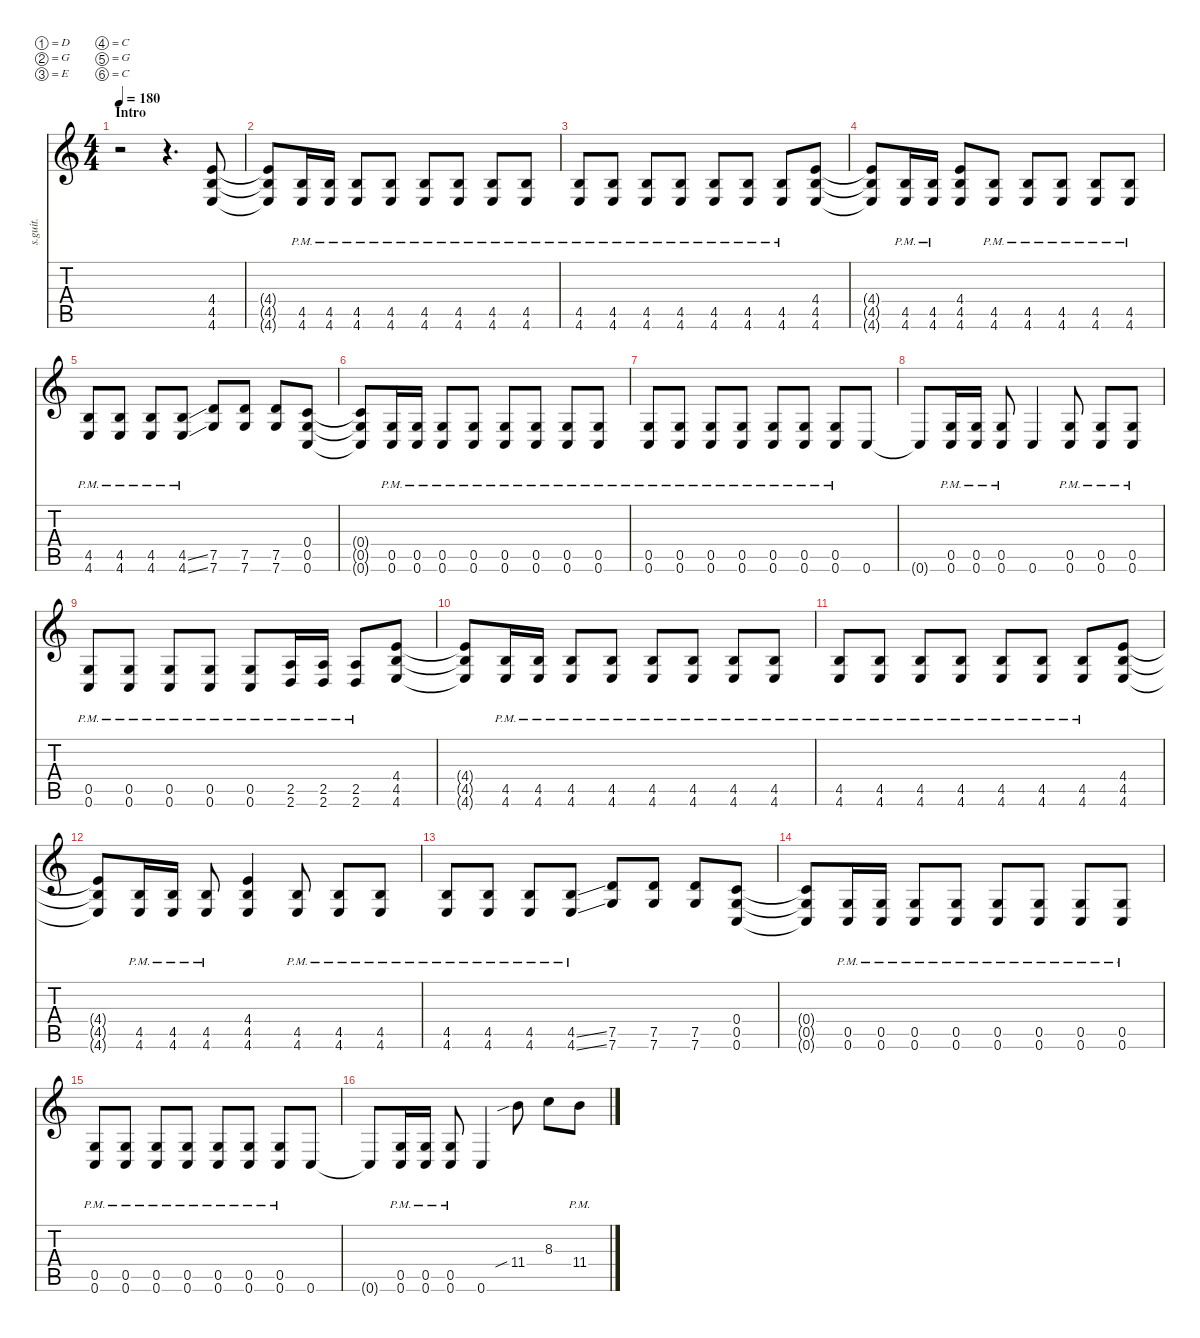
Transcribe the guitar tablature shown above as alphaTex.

\defaultSystemsLayout 4
\hideDynamics
\bracketExtendMode nobrackets
\track ("Rhythm Guitar 2" "s.guit.") {instrument distortionguitar}
\staff {score tabs}
\tuning (D4 G3 E3 C3 G2 C2)
\ts (4 4)
\beaming (8 2 2 2 2)
\section ("" "Intro")
\tempo 180
\clef g2
\ks c
r.2{dy mf instrument distortionguitar} r.4{d} (4.4 4.5 4.6).8{lyrics (0 "") lyrics (1 "") lyrics (2 "") lyrics (3 "") lyrics (4 "")} |
(4.4{t} 4.5{t} 4.6{t}).8{lyrics (0 "") lyrics (1 "") lyrics (2 "") lyrics (3 "") lyrics (4 "")} (4.5{pm} 4.6{pm}).16{lyrics (0 "") lyrics (1 "") lyrics (2 "") lyrics (3 "") lyrics (4 "")} (4.5{pm} 4.6{pm}).16{lyrics (0 "") lyrics (1 "") lyrics (2 "") lyrics (3 "") lyrics (4 "")} (4.5{pm} 4.6{pm}).8{lyrics (0 "") lyrics (1 "") lyrics (2 "") lyrics (3 "") lyrics (4 "")} (4.5{pm} 4.6{pm}).8{lyrics (0 "") lyrics (1 "") lyrics (2 "") lyrics (3 "") lyrics (4 "")} (4.5{pm} 4.6{pm}).8{lyrics (0 "") lyrics (1 "") lyrics (2 "") lyrics (3 "") lyrics (4 "")} (4.5{pm} 4.6{pm}).8{lyrics (0 "") lyrics (1 "") lyrics (2 "") lyrics (3 "") lyrics (4 "")} (4.5{pm} 4.6{pm}).8{lyrics (0 "") lyrics (1 "") lyrics (2 "") lyrics (3 "") lyrics (4 "")} (4.5{pm} 4.6{pm}).8{lyrics (0 "") lyrics (1 "") lyrics (2 "") lyrics (3 "") lyrics (4 "")} |
(4.5{pm} 4.6{pm}).8{lyrics (0 "") lyrics (1 "") lyrics (2 "") lyrics (3 "") lyrics (4 "")} (4.5{pm} 4.6{pm}).8{lyrics (0 "") lyrics (1 "") lyrics (2 "") lyrics (3 "") lyrics (4 "")} (4.5{pm} 4.6{pm}).8{lyrics (0 "") lyrics (1 "") lyrics (2 "") lyrics (3 "") lyrics (4 "")} (4.5{pm} 4.6{pm}).8{lyrics (0 "") lyrics (1 "") lyrics (2 "") lyrics (3 "") lyrics (4 "")} (4.5{pm} 4.6{pm}).8{lyrics (0 "") lyrics (1 "") lyrics (2 "") lyrics (3 "") lyrics (4 "")} (4.5{pm} 4.6{pm}).8{lyrics (0 "") lyrics (1 "") lyrics (2 "") lyrics (3 "") lyrics (4 "")} (4.5{pm} 4.6{pm}).8{lyrics (0 "") lyrics (1 "") lyrics (2 "") lyrics (3 "") lyrics (4 "")} (4.4 4.5 4.6).8{lyrics (0 "") lyrics (1 "") lyrics (2 "") lyrics (3 "") lyrics (4 "")} |
(4.4{t} 4.5{t} 4.6{t}).8{lyrics (0 "") lyrics (1 "") lyrics (2 "") lyrics (3 "") lyrics (4 "")} (4.5{pm} 4.6{pm}).16{lyrics (0 "") lyrics (1 "") lyrics (2 "") lyrics (3 "") lyrics (4 "")} (4.5{pm} 4.6{pm}).16{lyrics (0 "") lyrics (1 "") lyrics (2 "") lyrics (3 "") lyrics (4 "")} (4.4 4.5 4.6).8{lyrics (0 "") lyrics (1 "") lyrics (2 "") lyrics (3 "") lyrics (4 "")} (4.5{pm} 4.6{pm}).8{lyrics (0 "") lyrics (1 "") lyrics (2 "") lyrics (3 "") lyrics (4 "")} (4.5{pm} 4.6{pm}).8{lyrics (0 "") lyrics (1 "") lyrics (2 "") lyrics (3 "") lyrics (4 "")} (4.5{pm} 4.6{pm}).8{lyrics (0 "") lyrics (1 "") lyrics (2 "") lyrics (3 "") lyrics (4 "")} (4.5{pm} 4.6{pm}).8{lyrics (0 "") lyrics (1 "") lyrics (2 "") lyrics (3 "") lyrics (4 "")} (4.5{pm} 4.6{pm}).8{lyrics (0 "") lyrics (1 "") lyrics (2 "") lyrics (3 "") lyrics (4 "")} |
(4.5{pm} 4.6{pm}).8{lyrics (0 "") lyrics (1 "") lyrics (2 "") lyrics (3 "") lyrics (4 "")} (4.5{pm} 4.6{pm}).8{lyrics (0 "") lyrics (1 "") lyrics (2 "") lyrics (3 "") lyrics (4 "")} (4.5{pm} 4.6{pm}).8{lyrics (0 "") lyrics (1 "") lyrics (2 "") lyrics (3 "") lyrics (4 "")} (4.5{ss pm} 4.6{ss pm}).8{lyrics (0 "") lyrics (1 "") lyrics (2 "") lyrics (3 "") lyrics (4 "")} (7.5 7.6).8{lyrics (0 "") lyrics (1 "") lyrics (2 "") lyrics (3 "") lyrics (4 "")} (7.5 7.6).8{lyrics (0 "") lyrics (1 "") lyrics (2 "") lyrics (3 "") lyrics (4 "")} (7.5 7.6).8{lyrics (0 "") lyrics (1 "") lyrics (2 "") lyrics (3 "") lyrics (4 "")} (0.4 0.5 0.6).8{lyrics (0 "") lyrics (1 "") lyrics (2 "") lyrics (3 "") lyrics (4 "")} |
(0.4{t} 0.5{t} 0.6{t}).8{lyrics (0 "") lyrics (1 "") lyrics (2 "") lyrics (3 "") lyrics (4 "")} (0.5{pm} 0.6{pm}).16{lyrics (0 "") lyrics (1 "") lyrics (2 "") lyrics (3 "") lyrics (4 "")} (0.5{pm} 0.6{pm}).16{lyrics (0 "") lyrics (1 "") lyrics (2 "") lyrics (3 "") lyrics (4 "")} (0.5{pm} 0.6{pm}).8{lyrics (0 "") lyrics (1 "") lyrics (2 "") lyrics (3 "") lyrics (4 "")} (0.5{pm} 0.6{pm}).8{lyrics (0 "") lyrics (1 "") lyrics (2 "") lyrics (3 "") lyrics (4 "")} (0.5{pm} 0.6{pm}).8{lyrics (0 "") lyrics (1 "") lyrics (2 "") lyrics (3 "") lyrics (4 "")} (0.5{pm} 0.6{pm}).8{lyrics (0 "") lyrics (1 "") lyrics (2 "") lyrics (3 "") lyrics (4 "")} (0.5{pm} 0.6{pm}).8{lyrics (0 "") lyrics (1 "") lyrics (2 "") lyrics (3 "") lyrics (4 "")} (0.5{pm} 0.6{pm}).8{lyrics (0 "") lyrics (1 "") lyrics (2 "") lyrics (3 "") lyrics (4 "")} |
(0.5{pm} 0.6{pm}).8{lyrics (0 "") lyrics (1 "") lyrics (2 "") lyrics (3 "") lyrics (4 "")} (0.5{pm} 0.6{pm}).8{lyrics (0 "") lyrics (1 "") lyrics (2 "") lyrics (3 "") lyrics (4 "")} (0.5{pm} 0.6{pm}).8{lyrics (0 "") lyrics (1 "") lyrics (2 "") lyrics (3 "") lyrics (4 "")} (0.5{pm} 0.6{pm}).8{lyrics (0 "") lyrics (1 "") lyrics (2 "") lyrics (3 "") lyrics (4 "")} (0.5{pm} 0.6{pm}).8{lyrics (0 "") lyrics (1 "") lyrics (2 "") lyrics (3 "") lyrics (4 "")} (0.5{pm} 0.6{pm}).8{lyrics (0 "") lyrics (1 "") lyrics (2 "") lyrics (3 "") lyrics (4 "")} (0.5{pm} 0.6{pm}).8{lyrics (0 "") lyrics (1 "") lyrics (2 "") lyrics (3 "") lyrics (4 "")} 0.6.8{lyrics (0 "") lyrics (1 "") lyrics (2 "") lyrics (3 "") lyrics (4 "")} |
0.6{t}.8{lyrics (0 "") lyrics (1 "") lyrics (2 "") lyrics (3 "") lyrics (4 "")} (0.5{pm} 0.6{pm}).16{lyrics (0 "") lyrics (1 "") lyrics (2 "") lyrics (3 "") lyrics (4 "")} (0.5{pm} 0.6{pm}).16{lyrics (0 "") lyrics (1 "") lyrics (2 "") lyrics (3 "") lyrics (4 "")} (0.5{pm} 0.6{pm}).8{lyrics (0 "") lyrics (1 "") lyrics (2 "") lyrics (3 "") lyrics (4 "")} 0.6.4{lyrics (0 "") lyrics (1 "") lyrics (2 "") lyrics (3 "") lyrics (4 "")} (0.5{pm} 0.6{pm}).8{lyrics (0 "") lyrics (1 "") lyrics (2 "") lyrics (3 "") lyrics (4 "")} (0.5{pm} 0.6{pm}).8{lyrics (0 "") lyrics (1 "") lyrics (2 "") lyrics (3 "") lyrics (4 "")} (0.5{pm} 0.6{pm}).8{lyrics (0 "") lyrics (1 "") lyrics (2 "") lyrics (3 "") lyrics (4 "")} |
(0.5{pm} 0.6{pm}).8{lyrics (0 "") lyrics (1 "") lyrics (2 "") lyrics (3 "") lyrics (4 "")} (0.5{pm} 0.6{pm}).8{lyrics (0 "") lyrics (1 "") lyrics (2 "") lyrics (3 "") lyrics (4 "")} (0.5{pm} 0.6{pm}).8{lyrics (0 "") lyrics (1 "") lyrics (2 "") lyrics (3 "") lyrics (4 "")} (0.5{pm} 0.6{pm}).8{lyrics (0 "") lyrics (1 "") lyrics (2 "") lyrics (3 "") lyrics (4 "")} (0.5{pm} 0.6{pm}).8{lyrics (0 "") lyrics (1 "") lyrics (2 "") lyrics (3 "") lyrics (4 "")} (2.5{pm} 2.6{pm}).16{lyrics (0 "") lyrics (1 "") lyrics (2 "") lyrics (3 "") lyrics (4 "")} (2.5{pm} 2.6{pm}).16{lyrics (0 "") lyrics (1 "") lyrics (2 "") lyrics (3 "") lyrics (4 "")} (2.5{pm} 2.6{pm}).8{lyrics (0 "") lyrics (1 "") lyrics (2 "") lyrics (3 "") lyrics (4 "")} (4.4 4.5 4.6).8{lyrics (0 "") lyrics (1 "") lyrics (2 "") lyrics (3 "") lyrics (4 "")} |
(4.4{t} 4.5{t} 4.6{t}).8{lyrics (0 "") lyrics (1 "") lyrics (2 "") lyrics (3 "") lyrics (4 "")} (4.5{pm} 4.6{pm}).16{lyrics (0 "") lyrics (1 "") lyrics (2 "") lyrics (3 "") lyrics (4 "")} (4.5{pm} 4.6{pm}).16{lyrics (0 "") lyrics (1 "") lyrics (2 "") lyrics (3 "") lyrics (4 "")} (4.5{pm} 4.6{pm}).8{lyrics (0 "") lyrics (1 "") lyrics (2 "") lyrics (3 "") lyrics (4 "")} (4.5{pm} 4.6{pm}).8{lyrics (0 "") lyrics (1 "") lyrics (2 "") lyrics (3 "") lyrics (4 "")} (4.5{pm} 4.6{pm}).8{lyrics (0 "") lyrics (1 "") lyrics (2 "") lyrics (3 "") lyrics (4 "")} (4.5{pm} 4.6{pm}).8{lyrics (0 "") lyrics (1 "") lyrics (2 "") lyrics (3 "") lyrics (4 "")} (4.5{pm} 4.6{pm}).8{lyrics (0 "") lyrics (1 "") lyrics (2 "") lyrics (3 "") lyrics (4 "")} (4.5{pm} 4.6{pm}).8{lyrics (0 "") lyrics (1 "") lyrics (2 "") lyrics (3 "") lyrics (4 "")} |
(4.5{pm} 4.6{pm}).8{lyrics (0 "") lyrics (1 "") lyrics (2 "") lyrics (3 "") lyrics (4 "")} (4.5{pm} 4.6{pm}).8{lyrics (0 "") lyrics (1 "") lyrics (2 "") lyrics (3 "") lyrics (4 "")} (4.5{pm} 4.6{pm}).8{lyrics (0 "") lyrics (1 "") lyrics (2 "") lyrics (3 "") lyrics (4 "")} (4.5{pm} 4.6{pm}).8{lyrics (0 "") lyrics (1 "") lyrics (2 "") lyrics (3 "") lyrics (4 "")} (4.5{pm} 4.6{pm}).8{lyrics (0 "") lyrics (1 "") lyrics (2 "") lyrics (3 "") lyrics (4 "")} (4.5{pm} 4.6{pm}).8{lyrics (0 "") lyrics (1 "") lyrics (2 "") lyrics (3 "") lyrics (4 "")} (4.5{pm} 4.6{pm}).8{lyrics (0 "") lyrics (1 "") lyrics (2 "") lyrics (3 "") lyrics (4 "")} (4.4 4.5 4.6).8{lyrics (0 "") lyrics (1 "") lyrics (2 "") lyrics (3 "") lyrics (4 "")} |
(4.4{t} 4.5{t} 4.6{t}).8{lyrics (0 "") lyrics (1 "") lyrics (2 "") lyrics (3 "") lyrics (4 "")} (4.5{pm} 4.6{pm}).16{lyrics (0 "") lyrics (1 "") lyrics (2 "") lyrics (3 "") lyrics (4 "")} (4.5{pm} 4.6{pm}).16{lyrics (0 "") lyrics (1 "") lyrics (2 "") lyrics (3 "") lyrics (4 "")} (4.5{pm} 4.6{pm}).8{lyrics (0 "") lyrics (1 "") lyrics (2 "") lyrics (3 "") lyrics (4 "")} (4.4 4.5 4.6).4{lyrics (0 "") lyrics (1 "") lyrics (2 "") lyrics (3 "") lyrics (4 "")} (4.5{pm} 4.6{pm}).8{lyrics (0 "") lyrics (1 "") lyrics (2 "") lyrics (3 "") lyrics (4 "")} (4.5{pm} 4.6{pm}).8{lyrics (0 "") lyrics (1 "") lyrics (2 "") lyrics (3 "") lyrics (4 "")} (4.5{pm} 4.6{pm}).8{lyrics (0 "") lyrics (1 "") lyrics (2 "") lyrics (3 "") lyrics (4 "")} |
(4.5{pm} 4.6{pm}).8{lyrics (0 "") lyrics (1 "") lyrics (2 "") lyrics (3 "") lyrics (4 "")} (4.5{pm} 4.6{pm}).8{lyrics (0 "") lyrics (1 "") lyrics (2 "") lyrics (3 "") lyrics (4 "")} (4.5{pm} 4.6{pm}).8{lyrics (0 "") lyrics (1 "") lyrics (2 "") lyrics (3 "") lyrics (4 "")} (4.5{ss pm} 4.6{ss pm}).8{lyrics (0 "") lyrics (1 "") lyrics (2 "") lyrics (3 "") lyrics (4 "")} (7.5 7.6).8{lyrics (0 "") lyrics (1 "") lyrics (2 "") lyrics (3 "") lyrics (4 "")} (7.5 7.6).8{lyrics (0 "") lyrics (1 "") lyrics (2 "") lyrics (3 "") lyrics (4 "")} (7.5 7.6).8{lyrics (0 "") lyrics (1 "") lyrics (2 "") lyrics (3 "") lyrics (4 "")} (0.4 0.5 0.6).8{lyrics (0 "") lyrics (1 "") lyrics (2 "") lyrics (3 "") lyrics (4 "")} |
(0.4{t} 0.5{t} 0.6{t}).8{lyrics (0 "") lyrics (1 "") lyrics (2 "") lyrics (3 "") lyrics (4 "")} (0.5{pm} 0.6{pm}).16{lyrics (0 "") lyrics (1 "") lyrics (2 "") lyrics (3 "") lyrics (4 "")} (0.5{pm} 0.6{pm}).16{lyrics (0 "") lyrics (1 "") lyrics (2 "") lyrics (3 "") lyrics (4 "")} (0.5{pm} 0.6{pm}).8{lyrics (0 "") lyrics (1 "") lyrics (2 "") lyrics (3 "") lyrics (4 "")} (0.5{pm} 0.6{pm}).8{lyrics (0 "") lyrics (1 "") lyrics (2 "") lyrics (3 "") lyrics (4 "")} (0.5{pm} 0.6{pm}).8{lyrics (0 "") lyrics (1 "") lyrics (2 "") lyrics (3 "") lyrics (4 "")} (0.5{pm} 0.6{pm}).8{lyrics (0 "") lyrics (1 "") lyrics (2 "") lyrics (3 "") lyrics (4 "")} (0.5{pm} 0.6{pm}).8{lyrics (0 "") lyrics (1 "") lyrics (2 "") lyrics (3 "") lyrics (4 "")} (0.5{pm} 0.6{pm}).8{lyrics (0 "") lyrics (1 "") lyrics (2 "") lyrics (3 "") lyrics (4 "")} |
(0.5{pm} 0.6{pm}).8{lyrics (0 "") lyrics (1 "") lyrics (2 "") lyrics (3 "") lyrics (4 "")} (0.5{pm} 0.6{pm}).8{lyrics (0 "") lyrics (1 "") lyrics (2 "") lyrics (3 "") lyrics (4 "")} (0.5{pm} 0.6{pm}).8{lyrics (0 "") lyrics (1 "") lyrics (2 "") lyrics (3 "") lyrics (4 "")} (0.5{pm} 0.6{pm}).8{lyrics (0 "") lyrics (1 "") lyrics (2 "") lyrics (3 "") lyrics (4 "")} (0.5{pm} 0.6{pm}).8{lyrics (0 "") lyrics (1 "") lyrics (2 "") lyrics (3 "") lyrics (4 "")} (0.5{pm} 0.6{pm}).8{lyrics (0 "") lyrics (1 "") lyrics (2 "") lyrics (3 "") lyrics (4 "")} (0.5{pm} 0.6{pm}).8{lyrics (0 "") lyrics (1 "") lyrics (2 "") lyrics (3 "") lyrics (4 "")} 0.6.8{lyrics (0 "") lyrics (1 "") lyrics (2 "") lyrics (3 "") lyrics (4 "")} |
0.6{t}.8{lyrics (0 "") lyrics (1 "") lyrics (2 "") lyrics (3 "") lyrics (4 "")} (0.5{pm} 0.6{pm}).16{lyrics (0 "") lyrics (1 "") lyrics (2 "") lyrics (3 "") lyrics (4 "")} (0.5{pm} 0.6{pm}).16{lyrics (0 "") lyrics (1 "") lyrics (2 "") lyrics (3 "") lyrics (4 "")} (0.5{pm} 0.6{pm}).8{lyrics (0 "") lyrics (1 "") lyrics (2 "") lyrics (3 "") lyrics (4 "")} 0.6.4{lyrics (0 "") lyrics (1 "") lyrics (2 "") lyrics (3 "") lyrics (4 "")} 11.4{sib}.8{lyrics (0 "") lyrics (1 "") lyrics (2 "") lyrics (3 "") lyrics (4 "")} 8.3.8{lyrics (0 "") lyrics (1 "") lyrics (2 "") lyrics (3 "") lyrics (4 "")} 11.4{pm}.8{lyrics (0 "") lyrics (1 "") lyrics (2 "") lyrics (3 "") lyrics (4 "")}
